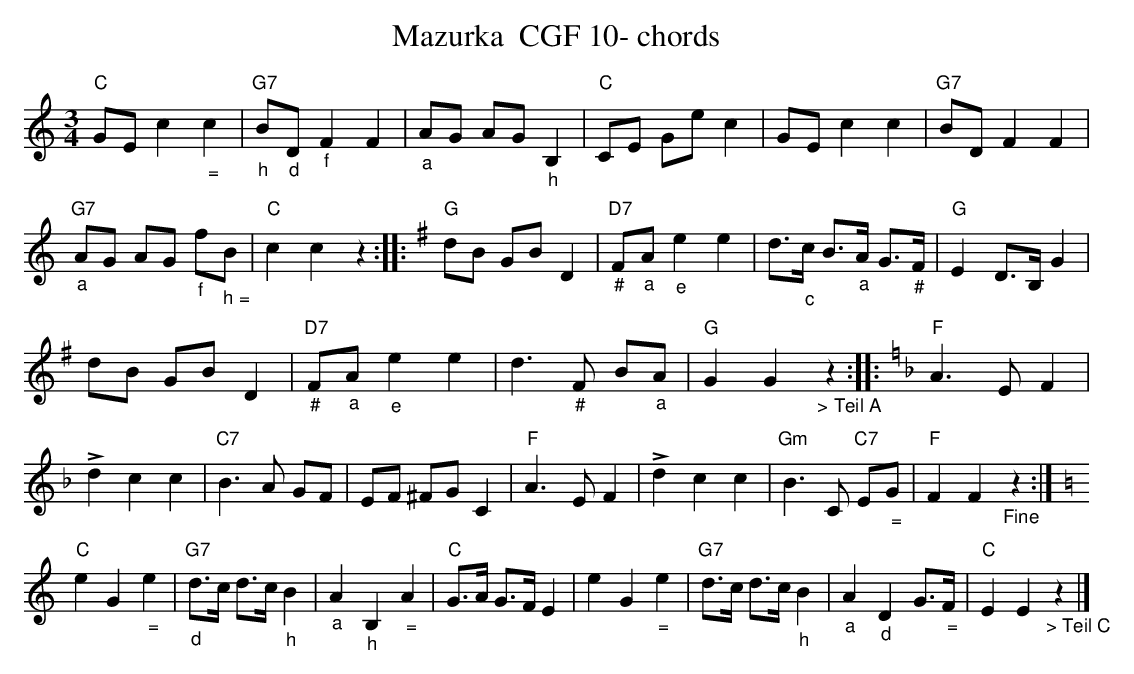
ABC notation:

X:1
T:Mazurka  CGF 10- chords
M:3/4
L:1/8
K:Cmaj%%MIDI gchordon
"C"GEc2"_ ="c2 | "G7""_h"B"_d"D"_f"F2F2 | "_a"AG AG"_h"B,2 | "C"CE Gec2 | GEc2c2 | "G7"BDF2F2 |
"G7""_a"AG AG "_f"f"_ h ="B | "C"c2c2z2 :: [K:Gmaj] "G"dB GBD2 | "D7""_#"F"_a"A"_e"e2e2 | d>"_c"c B>"_a"A G>"_#"F | "G"E2D>B,G2 |
dB GBD2 | "D7""_#"F"_a"A"_e"e2e2 | d3"_#"F B"_a"A | "G"G2G2"_> Teil A"z2 :: [K:Fmaj] "F"A3EF2 |
!>!d2c2c2 | "C7"B3A GF | EF ^FGC2 | "F"A3EF2 | !>!d2c2c2 | "Gm"B3C "C7"E"_ ="G | "F"F2F2"_Fine"z2 :| [K:Cmaj]
"C"e2G2"_ ="e2 | "G7""_d"d>c d>c"_h"B2 | "_a"A2"_h"B,2"_ ="A2 | "C"G>A G>FE2 | e2G2"_="e2 | "G7"d>c d>c"_h"B2 | "_a"A2"_d"D2G>"_ ="F | "C"E2E2"_> Teil C"z2 |]
